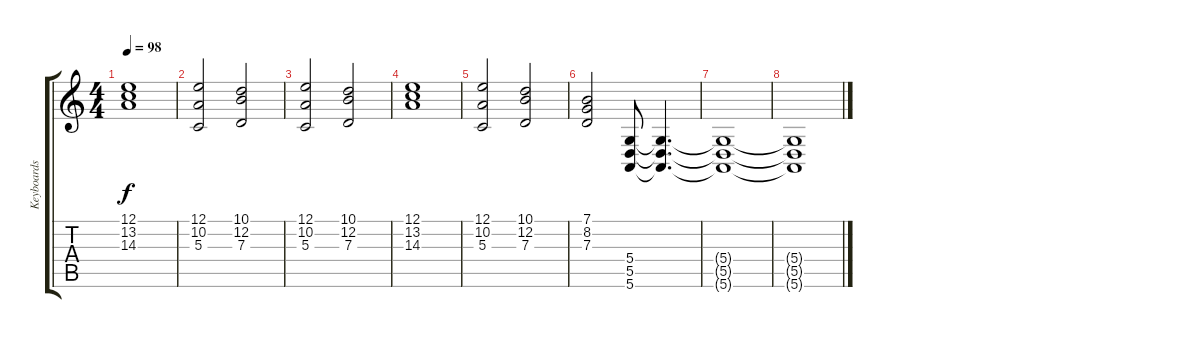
\track ("Keyboards" "Keyboards") {instrument stringensemble1}
\staff {score tabs}
\tuning (E4 B3 G3 D3 A2 E2) {hide}
\ts (4 4)
\tempo 98
\clef g2
\ks c
(12.1 13.2 14.3).1{dy f} |
(12.1 10.2 5.3).2 (10.1 12.2 7.3).2 |
(12.1 10.2 5.3).2 (10.1 12.2 7.3).2 |
(12.1 13.2 14.3).1 |
(12.1 10.2 5.3).2 (10.1 12.2 7.3).2 |
(7.1 8.2 7.3).2 (5.4 5.5 5.6).8{volume 14 instrument applause} (5.4{t} 5.5{t} 5.6{t}).4{d volume 0} |
(5.4{t} 5.5{t} 5.6{t}).1 |
(5.4{t} 5.5{t} 5.6{t}).1
